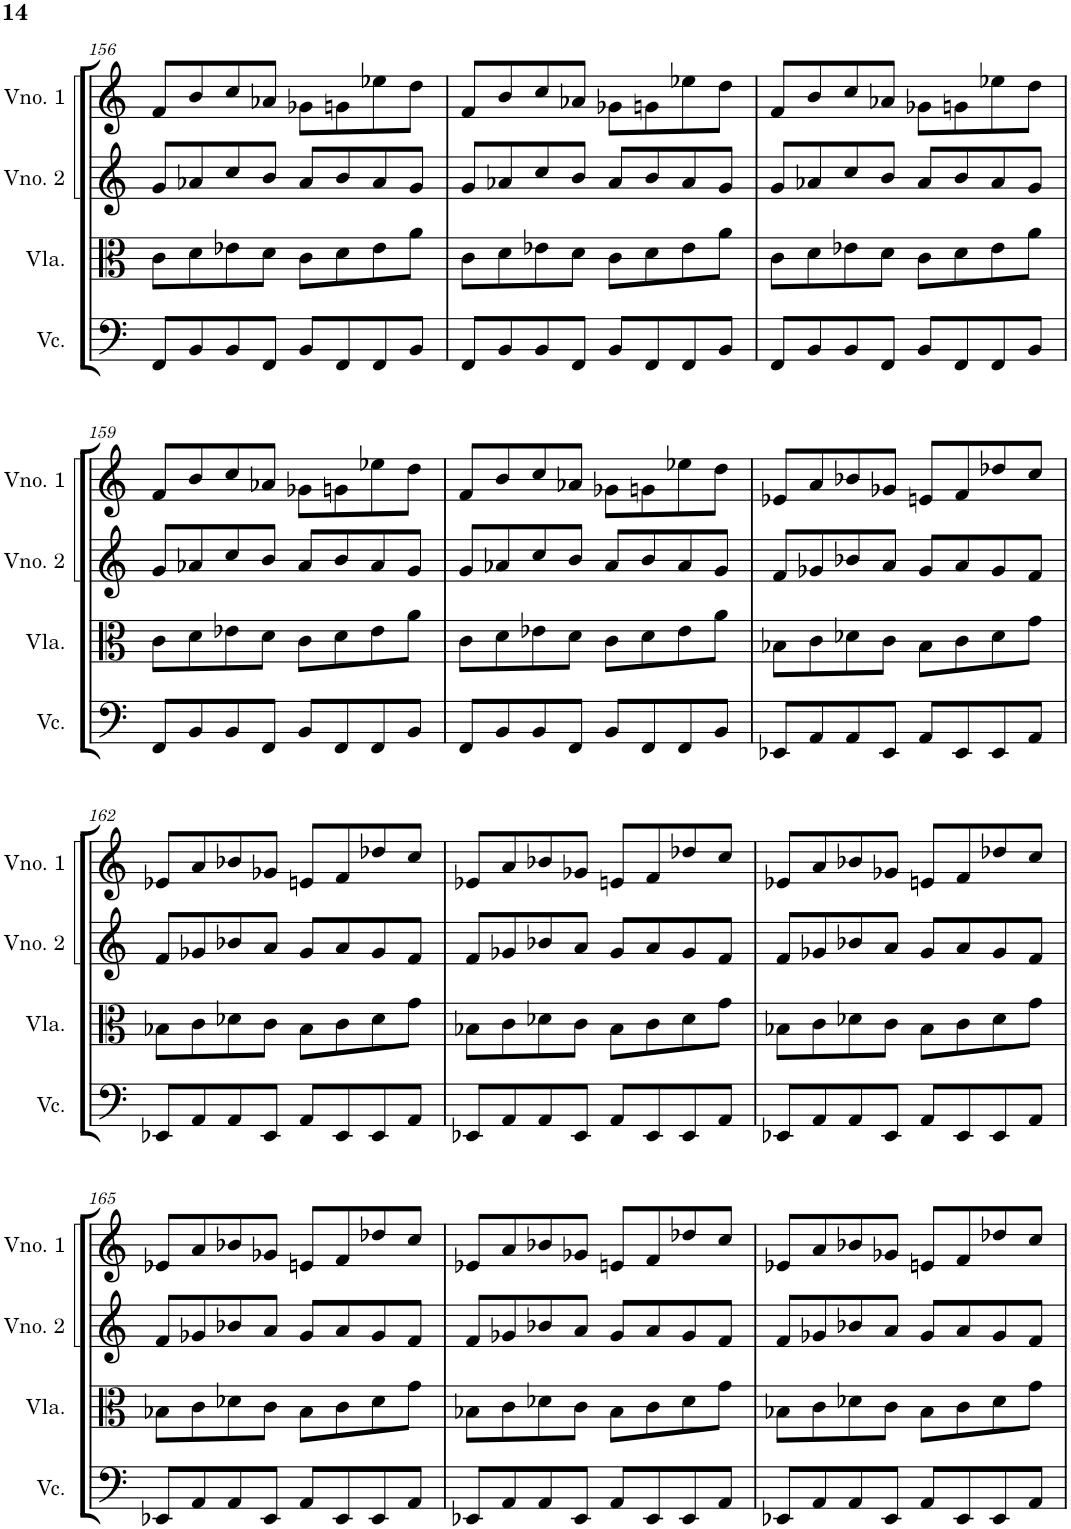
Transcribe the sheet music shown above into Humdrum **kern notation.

**kern	**kern	**kern	**kern
*part4	*part3	*part2	*part1
*staff4	*staff3	*staff2	*staff1
*I"Violoncelo	*I"Viola	*I"Violino 2	*I"Violino 1
*I'Vc.	*I'Vla.	*I'Vno. 2	*I'Vno. 1
!!LO:PB:g=z
*clefF4	*clefC3	*clefG2	*clefG2
*k[]	*k[]	*k[]	*k[]
*M4/4	*M4/4	*M4/4	*M4/4
=156	=156	=156	=156
8FF/L	8c\L	8g/L	8f/L
8BB/	8d\	8a-X/	8b/
8BB/	8e-X\	8cc/	8cc/
8FF/J	8d\J	8b/J	8a-X/J
8BB/L	8c\L	8a-/L	8g-X\L
8FF/	8d\	8b/	8gn\
8FF/	8e-\	8a-/	8ee-X\
8BB/J	8a\J	8g/J	8dd\J
=157	=157	=157	=157
8FF/L	8c\L	8g/L	8f/L
8BB/	8d\	8a-X/	8b/
8BB/	8e-X\	8cc/	8cc/
8FF/J	8d\J	8b/J	8a-X/J
8BB/L	8c\L	8a-/L	8g-X\L
8FF/	8d\	8b/	8gn\
8FF/	8e-\	8a-/	8ee-X\
8BB/J	8a\J	8g/J	8dd\J
=158	=158	=158	=158
8FF/L	8c\L	8g/L	8f/L
8BB/	8d\	8a-X/	8b/
8BB/	8e-X\	8cc/	8cc/
8FF/J	8d\J	8b/J	8a-X/J
8BB/L	8c\L	8a-/L	8g-X\L
8FF/	8d\	8b/	8gn\
8FF/	8e-\	8a-/	8ee-X\
8BB/J	8a\J	8g/J	8dd\J
!!LO:LB:g=z
=159	=159	=159	=159
8FF/L	8c\L	8g/L	8f/L
8BB/	8d\	8a-X/	8b/
8BB/	8e-X\	8cc/	8cc/
8FF/J	8d\J	8b/J	8a-X/J
8BB/L	8c\L	8a-/L	8g-X\L
8FF/	8d\	8b/	8gn\
8FF/	8e-\	8a-/	8ee-X\
8BB/J	8a\J	8g/J	8dd\J
=160	=160	=160	=160
8FF/L	8c\L	8g/L	8f/L
8BB/	8d\	8a-X/	8b/
8BB/	8e-X\	8cc/	8cc/
8FF/J	8d\J	8b/J	8a-X/J
8BB/L	8c\L	8a-/L	8g-X\L
8FF/	8d\	8b/	8gn\
8FF/	8e-\	8a-/	8ee-X\
8BB/J	8a\J	8g/J	8dd\J
=161	=161	=161	=161
8EE-X/L	8B-X\L	8f/L	8e-X/L
8AA/	8c\	8g-X/	8a/
8AA/	8d-X\	8b-X/	8b-X/
8EE-/J	8c\J	8a/J	8g-X/J
8AA/L	8B-\L	8g-/L	8en/L
8EE-/	8c\	8a/	8f/
8EE-/	8d-\	8g-/	8dd-X/
8AA/J	8g\J	8f/J	8cc/J
!!LO:LB:g=z
=162	=162	=162	=162
8EE-X/L	8B-X\L	8f/L	8e-X/L
8AA/	8c\	8g-X/	8a/
8AA/	8d-X\	8b-X/	8b-X/
8EE-/J	8c\J	8a/J	8g-X/J
8AA/L	8B-\L	8g-/L	8en/L
8EE-/	8c\	8a/	8f/
8EE-/	8d-\	8g-/	8dd-X/
8AA/J	8g\J	8f/J	8cc/J
=163	=163	=163	=163
8EE-X/L	8B-X\L	8f/L	8e-X/L
8AA/	8c\	8g-X/	8a/
8AA/	8d-X\	8b-X/	8b-X/
8EE-/J	8c\J	8a/J	8g-X/J
8AA/L	8B-\L	8g-/L	8en/L
8EE-/	8c\	8a/	8f/
8EE-/	8d-\	8g-/	8dd-X/
8AA/J	8g\J	8f/J	8cc/J
=164	=164	=164	=164
8EE-X/L	8B-X\L	8f/L	8e-X/L
8AA/	8c\	8g-X/	8a/
8AA/	8d-X\	8b-X/	8b-X/
8EE-/J	8c\J	8a/J	8g-X/J
8AA/L	8B-\L	8g-/L	8en/L
8EE-/	8c\	8a/	8f/
8EE-/	8d-\	8g-/	8dd-X/
8AA/J	8g\J	8f/J	8cc/J
!!LO:LB:g=z
=165	=165	=165	=165
8EE-X/L	8B-X\L	8f/L	8e-X/L
8AA/	8c\	8g-X/	8a/
8AA/	8d-X\	8b-X/	8b-X/
8EE-/J	8c\J	8a/J	8g-X/J
8AA/L	8B-\L	8g-/L	8en/L
8EE-/	8c\	8a/	8f/
8EE-/	8d-\	8g-/	8dd-X/
8AA/J	8g\J	8f/J	8cc/J
=166	=166	=166	=166
8EE-X/L	8B-X\L	8f/L	8e-X/L
8AA/	8c\	8g-X/	8a/
8AA/	8d-X\	8b-X/	8b-X/
8EE-/J	8c\J	8a/J	8g-X/J
8AA/L	8B-\L	8g-/L	8en/L
8EE-/	8c\	8a/	8f/
8EE-/	8d-\	8g-/	8dd-X/
8AA/J	8g\J	8f/J	8cc/J
=167	=167	=167	=167
8EE-X/L	8B-X\L	8f/L	8e-X/L
8AA/	8c\	8g-X/	8a/
8AA/	8d-X\	8b-X/	8b-X/
8EE-/J	8c\J	8a/J	8g-X/J
8AA/L	8B-\L	8g-/L	8en/L
8EE-/	8c\	8a/	8f/
8EE-/	8d-\	8g-/	8dd-X/
8AA/J	8g\J	8f/J	8cc/J
=	=	=	=
*-	*-	*-	*-
